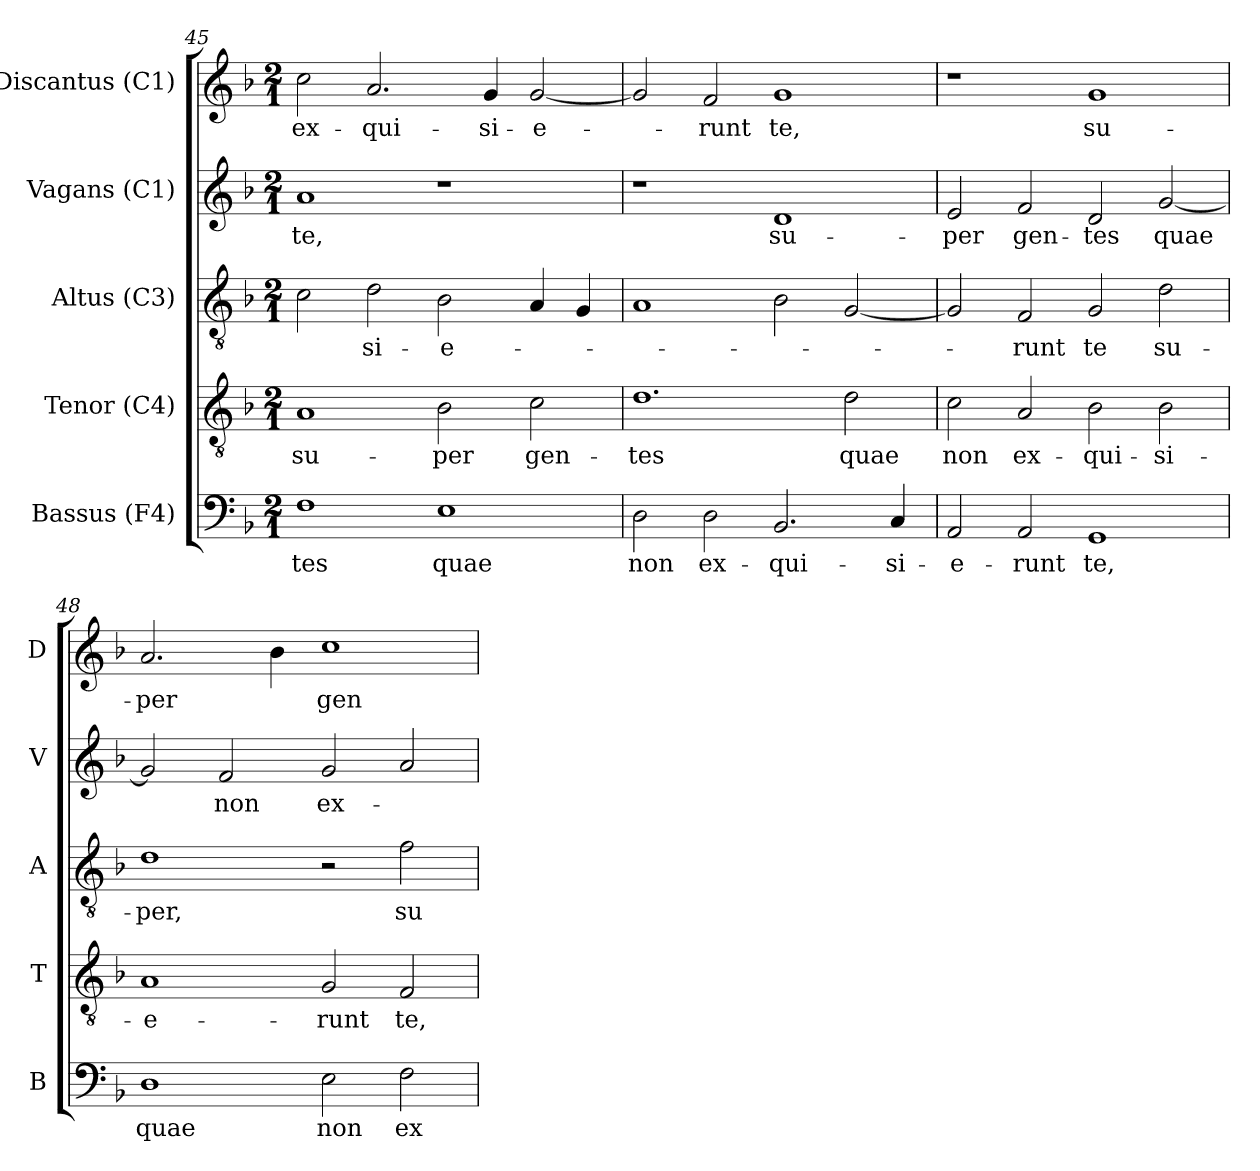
**kern	**text	**kern	**text	**kern	**text	**kern	**text	**kern	**text
*part5	*part5	*part4	*part4	*part3	*part3	*part2	*part2	*part1	*part1
*staff5	*staff5	*staff4	*staff4	*staff3	*staff3	*staff2	*staff2	*staff1	*staff1
*I"Bassus (F4)	*	*I"Tenor (C4)	*	*I"Altus (C3)	*	*I"Vagans (C1)	*	*I"Discantus (C1)	*
*I'B	*	*I'T	*	*I'A	*	*I'V	*	*I'D	*
*clefF4	*	*clefGv2	*	*clefGv2	*	*clefG2	*	*clefG2	*
*k[b-]	*	*k[b-]	*	*k[b-]	*	*k[b-]	*	*k[b-]	*
*F:	*	*F:	*	*F:	*	*F:	*	*F:	*
*M2/1	*	*M2/1	*	*M2/1	*	*M2/1	*	*M2/1	*
=45	=45	=45	=45	=45	=45	=45	=45	=45	=45
!	!LO:LY:b:color=#000000	!	!	!	!	!	!	!	!
!	!	!	!LO:LY:b:color=#000000	!	!	!	!	!	!
!	!	!	!	!	!	!	!LO:LY:b:color=#000000	!	!
!	!	!	!	!	!	!	!	!	!LO:LY:b:color=#000000
1Fi	-tes	1Ai	su-	2ci\	.	1ai	te,	2cci\	ex-
!	!	!	!	!	!LO:LY:b:color=#000000	!	!	!	!
!	!	!	!	!	!	!	!	!	!LO:LY:b:color=#000000
.	.	.	.	2di\	-si-	.	.	2.ai/	-qui-
!	!LO:LY:b:color=#000000	!	!	!	!	!	!	!	!
!	!	!	!LO:LY:b:color=#000000	!	!	!	!	!	!
!	!	!	!	!	!LO:LY:b:color=#000000	!	!	!	!
1Ei	quae	2B-i\	-per	2B-i\	-e-	1r	.	.	.
!	!	!	!	!	!	!	!	!	!LO:LY:b:color=#000000
.	.	.	.	.	.	.	.	4gi/	-si-
!	!	!	!LO:LY:b:color=#000000	!	!	!	!	!	!
!	!	!	!	!	!	!	!	!	!LO:LY:b:color=#000000
.	.	2ci\	gen-	4Ai/	.	.	.	[2gi/	-e-
.	.	.	.	4Gi/	.	.	.	.	.
!!LO:PB:g=z
=46	=46	=46	=46	=46	=46	=46	=46	=46	=46
!	!LO:LY:b:color=#000000	!	!	!	!	!	!	!	!
!	!	!	!LO:LY:b:color=#000000	!	!	!	!	!	!
2Di\	non	1.di	-tes	1Ai	.	1r	.	2gi/]	.
!	!LO:LY:b:color=#000000	!	!	!	!	!	!	!	!
!	!	!	!	!	!	!	!	!	!LO:LY:b:color=#000000
2Di\	ex-	.	.	.	.	.	.	2fi/	-runt
!	!LO:LY:b:color=#000000	!	!	!	!	!	!	!	!
!	!	!	!	!	!	!	!LO:LY:b:color=#000000	!	!
!	!	!	!	!	!	!	!	!	!LO:LY:b:color=#000000
2.BB-i/	-qui-	.	.	2B-i\	.	1di	su-	1gi	te,
!	!	!	!LO:LY:b:color=#000000	!	!	!	!	!	!
.	.	2di\	quae	[2Gi/	.	.	.	.	.
!	!LO:LY:b:color=#000000	!	!	!	!	!	!	!	!
4Ci/	-si-	.	.	.	.	.	.	.	.
=47	=47	=47	=47	=47	=47	=47	=47	=47	=47
!	!LO:LY:b:color=#000000	!	!	!	!	!	!	!	!
!	!	!	!LO:LY:b:color=#000000	!	!	!	!	!	!
!	!	!	!	!	!	!	!LO:LY:b:color=#000000	!	!
2AAi/	-e-	2ci\	non	2Gi/]	.	2ei/	-per	1r	.
!	!LO:LY:b:color=#000000	!	!	!	!	!	!	!	!
!	!	!	!LO:LY:b:color=#000000	!	!	!	!	!	!
!	!	!	!	!	!LO:LY:b:color=#000000	!	!	!	!
!	!	!	!	!	!	!	!LO:LY:b:color=#000000	!	!
2AAi/	-runt	2Ai/	ex-	2Fi/	-runt	2fi/	gen-	.	.
!	!LO:LY:b:color=#000000	!	!	!	!	!	!	!	!
!	!	!	!LO:LY:b:color=#000000	!	!	!	!	!	!
!	!	!	!	!	!LO:LY:b:color=#000000	!	!	!	!
!	!	!	!	!	!	!	!LO:LY:b:color=#000000	!	!
!	!	!	!	!	!	!	!	!	!LO:LY:b:color=#000000
1GGi	te,	2B-i\	-qui-	2Gi/	te	2di/	-tes	1gi	su-
!	!	!	!LO:LY:b:color=#000000	!	!	!	!	!	!
!	!	!	!	!	!LO:LY:b:color=#000000	!	!	!	!
!	!	!	!	!	!	!	!LO:LY:b:color=#000000	!	!
.	.	2B-i\	-si-	2di\	su-	[2gi/	quae	.	.
=48	=48	=48	=48	=48	=48	=48	=48	=48	=48
!	!LO:LY:b:color=#000000	!	!	!	!	!	!	!	!
!	!	!	!LO:LY:b:color=#000000	!	!	!	!	!	!
!	!	!	!	!	!LO:LY:b:color=#000000	!	!	!	!
!	!	!	!	!	!	!	!	!	!LO:LY:b:color=#000000
1Di	quae	1Ai	-e-	1di	-per,	2gi/]	.	2.ai/	-per
!	!	!	!	!	!	!	!LO:LY:b:color=#000000	!	!
.	.	.	.	.	.	2fi/	non	.	.
.	.	.	.	.	.	.	.	4b-i\	.
!	!LO:LY:b:color=#000000	!	!	!	!	!	!	!	!
!	!	!	!LO:LY:b:color=#000000	!	!	!	!	!	!
!	!	!	!	!	!	!	!LO:LY:b:color=#000000	!	!
!	!	!	!	!	!	!	!	!	!LO:LY:b:color=#000000
2Ei\	non	2Gi/	-runt	2r	.	2gi/	ex-	1cci	gen-
!	!LO:LY:b:color=#000000	!	!	!	!	!	!	!	!
!	!	!	!LO:LY:b:color=#000000	!	!	!	!	!	!
!	!	!	!	!	!LO:LY:b:color=#000000	!	!	!	!
2Fi\	ex-	2Fi/	te,	2fi\	su-	2ai/	.	.	.
=	=	=	=	=	=	=	=	=	=
*-	*-	*-	*-	*-	*-	*-	*-	*-	*-
